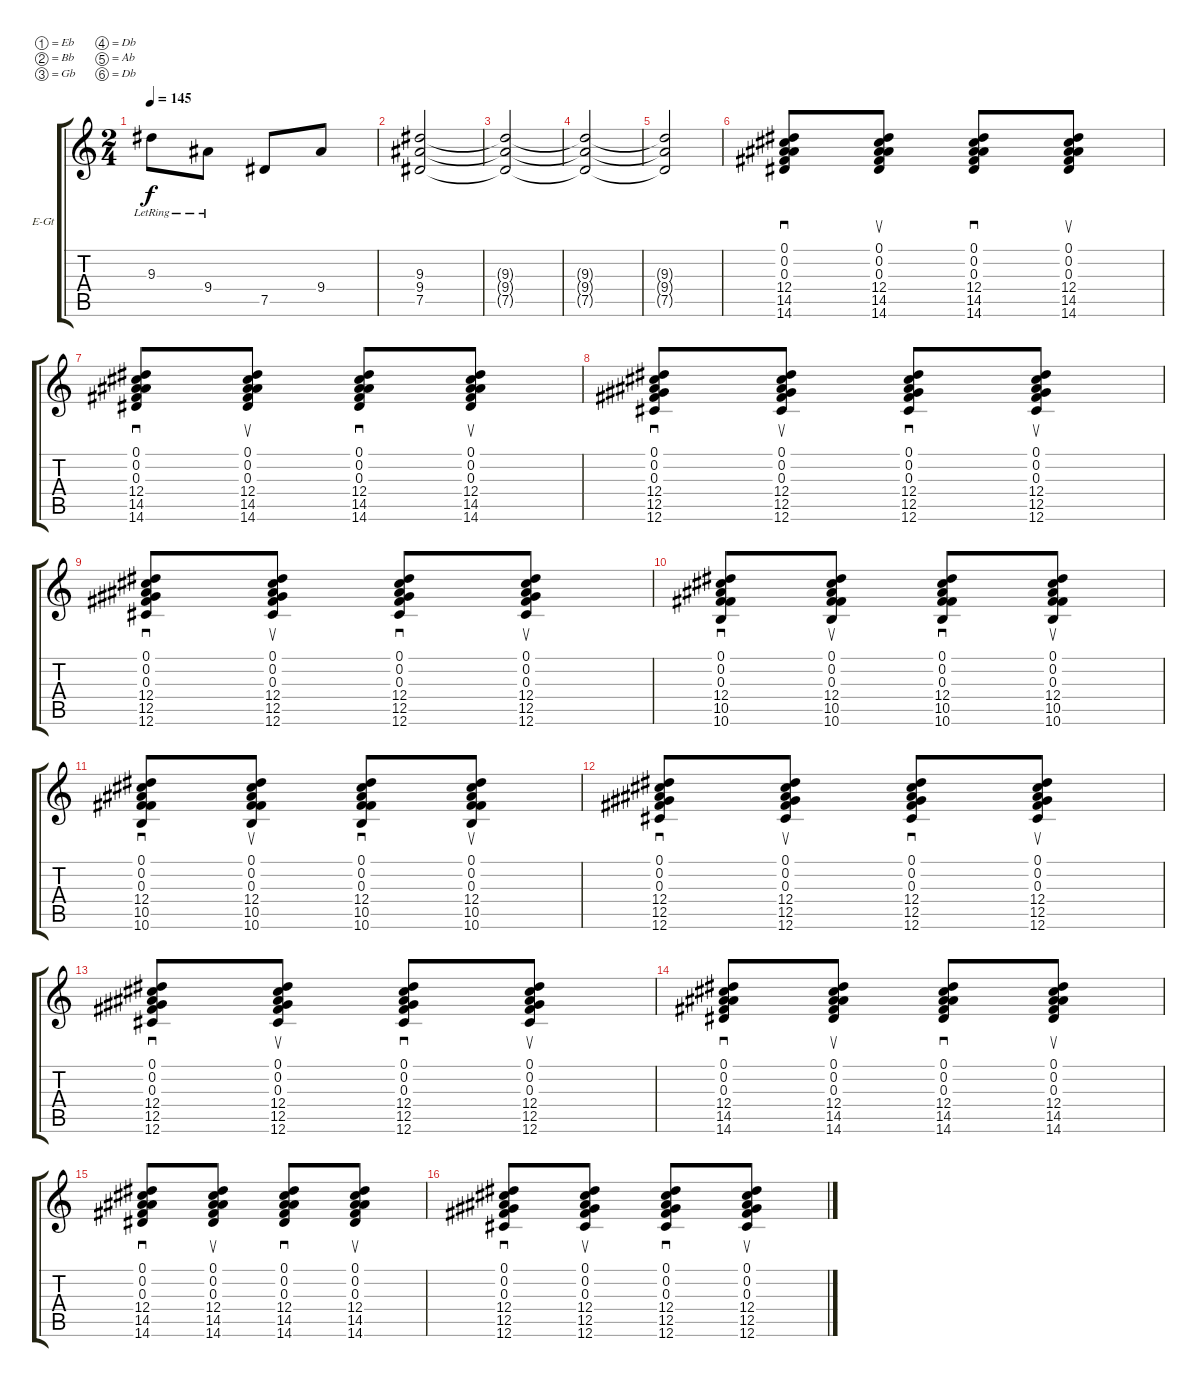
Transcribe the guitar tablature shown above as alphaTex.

\bracketExtendMode groupsimilarinstruments
\firstSystemTrackNameOrientation horizontal
\otherSystemsTrackNameOrientation horizontal
\track ("Guitar 2" "E-Gt") {instrument overdrivenguitar}
\staff {score tabs}
\tuning (Eb4 Bb3 Gb3 Db3 Ab2 Db2)
\ts (2 4)
\tempo 145
\clef g2
\ks c
9.3{lr}.8{dy f} 9.4{lr}.8 7.5.8 9.4.8 |
(9.3 9.4 7.5).2 |
(9.3{t} 9.4{t} 7.5{t}).2 |
(9.3{t} 9.4{t} 7.5{t}).2 |
(9.3{t} 9.4{t} 7.5{t}).2 |
(0.3 12.4 14.5 14.6 0.2 0.1).8{sd} (0.3 12.4 14.5 14.6 0.1 0.2).8{su} (0.3 12.4 14.5 14.6 0.2 0.1).8{sd} (0.3 12.4 14.5 14.6 0.1 0.2).8{su} |
(0.3 12.4 14.5 14.6 0.1 0.2).8{sd} (0.3 12.4 14.5 14.6 0.2 0.1).8{su} (0.3 12.4 14.5 14.6 0.1 0.2).8{sd} (0.3 12.4 14.5 14.6 0.2 0.1).8{su} |
(0.1 0.2 0.3 12.4 12.5 12.6).8{sd} (0.1 0.2 0.3 12.4 12.5 12.6).8{su} (0.1 0.2 0.3 12.4 12.5 12.6).8{sd} (0.1 0.2 0.3 12.4 12.5 12.6).8{su} |
(0.1 0.2 0.3 12.4 12.5 12.6).8{sd} (0.1 0.2 0.3 12.4 12.5 12.6).8{su} (0.1 0.2 0.3 12.4 12.5 12.6).8{sd} (0.1 0.2 0.3 12.4 12.5 12.6).8{su} |
(0.3 12.4 10.5 10.6 0.1 0.2).8{sd} (0.3 12.4 10.5 10.6 0.1 0.2).8{su} (0.3 12.4 10.5 10.6 0.2 0.1).8{sd} (0.3 12.4 10.5 10.6 0.1 0.2).8{su} |
(0.3 12.4 10.5 10.6 0.1 0.2).8{sd} (0.3 12.4 10.5 10.6 0.1 0.2).8{su} (0.3 12.4 10.5 10.6 0.2 0.1).8{sd} (0.3 12.4 10.5 10.6 0.1 0.2).8{su} |
(0.1 0.2 0.3 12.4 12.5 12.6).8{sd} (0.1 0.2 0.3 12.4 12.5 12.6).8{su} (0.1 0.2 0.3 12.4 12.5 12.6).8{sd} (0.1 0.2 0.3 12.4 12.5 12.6).8{su} |
(0.1 0.2 0.3 12.4 12.5 12.6).8{sd} (0.1 0.2 0.3 12.4 12.5 12.6).8{su} (0.1 0.2 0.3 12.4 12.5 12.6).8{sd} (0.1 0.2 0.3 12.4 12.5 12.6).8{su} |
(0.3 12.4 14.5 14.6 0.2 0.1).8{sd} (0.3 12.4 14.5 14.6 0.1 0.2).8{su} (0.3 12.4 14.5 14.6 0.2 0.1).8{sd} (0.3 12.4 14.5 14.6 0.1 0.2).8{su} |
(0.3 12.4 14.5 14.6 0.1 0.2).8{sd} (0.3 12.4 14.5 14.6 0.2 0.1).8{su} (0.3 12.4 14.5 14.6 0.1 0.2).8{sd} (0.3 12.4 14.5 14.6 0.2 0.1).8{su} |
(0.1 0.2 0.3 12.4 12.5 12.6).8{sd} (0.1 0.2 0.3 12.4 12.5 12.6).8{su} (0.1 0.2 0.3 12.4 12.5 12.6).8{sd} (0.1 0.2 0.3 12.4 12.5 12.6).8{su}
